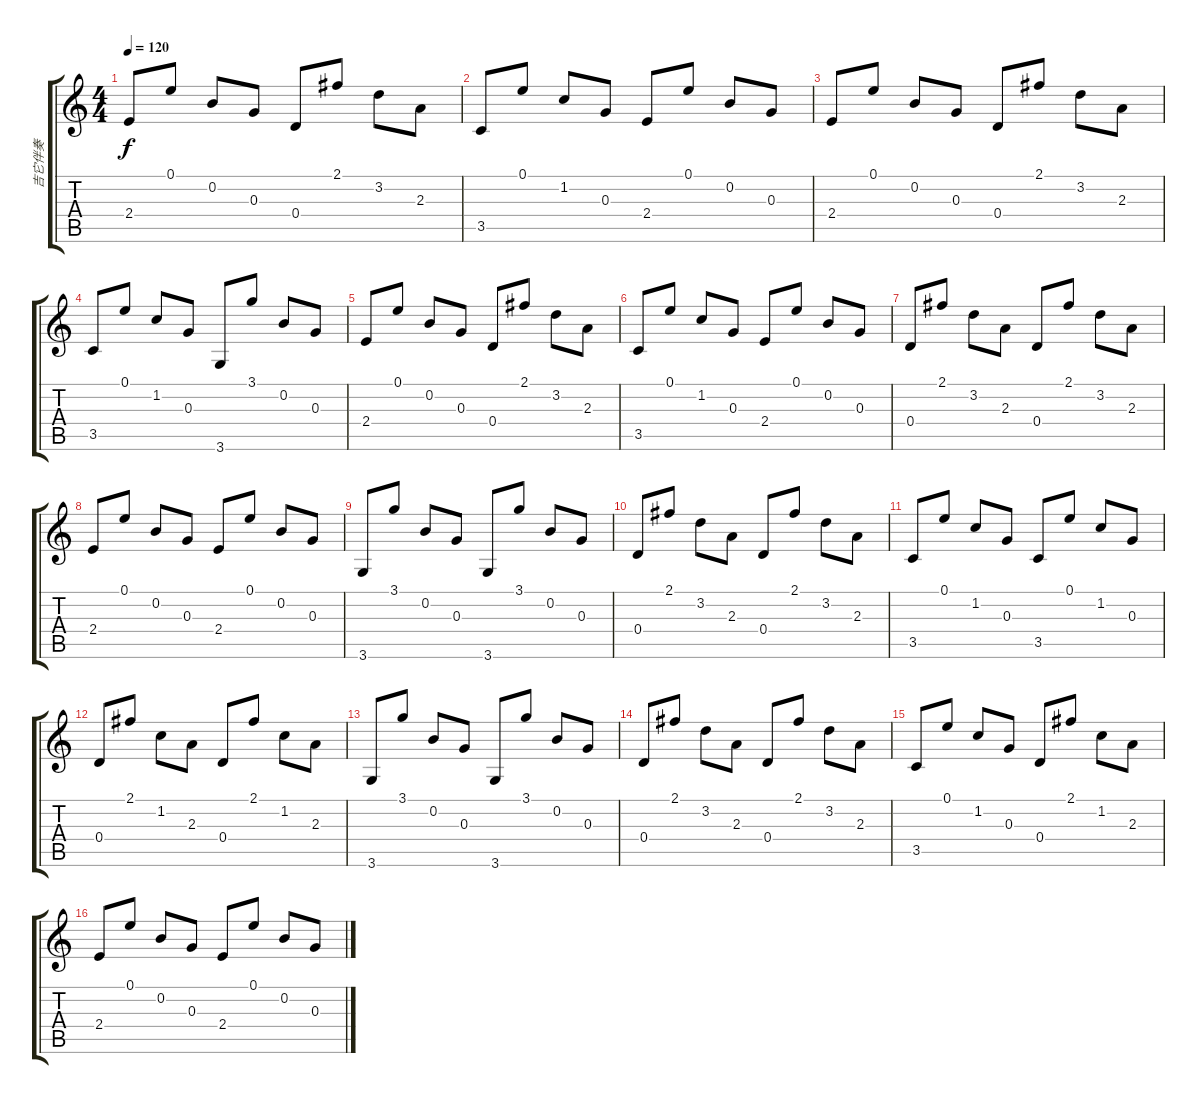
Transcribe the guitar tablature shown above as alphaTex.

\track ("吉它伴奏" "吉它伴奏") {instrument acousticguitarnylon}
\staff {score tabs}
\tuning (E4 B3 G3 D3 A2 E2) {hide}
\ts (4 4)
\tempo 120
\clef g2
\ks c
2.4.8{dy f instrument acousticguitarnylon} 0.1.8 0.2.8 0.3.8 0.4.8 2.1.8 3.2.8 2.3.8 |
3.5.8 0.1.8 1.2.8 0.3.8 2.4.8 0.1.8 0.2.8 0.3.8 |
2.4.8 0.1.8 0.2.8 0.3.8 0.4.8 2.1.8 3.2.8 2.3.8 |
3.5.8 0.1.8 1.2.8 0.3.8 3.6.8 3.1.8 0.2.8 0.3.8 |
2.4.8 0.1.8 0.2.8 0.3.8 0.4.8 2.1.8 3.2.8 2.3.8 |
3.5.8 0.1.8 1.2.8 0.3.8 2.4.8 0.1.8 0.2.8 0.3.8 |
0.4.8 2.1.8 3.2.8 2.3.8 0.4.8 2.1.8 3.2.8 2.3.8 |
2.4.8 0.1.8 0.2.8 0.3.8 2.4.8 0.1.8 0.2.8 0.3.8 |
3.6.8 3.1.8 0.2.8 0.3.8 3.6.8 3.1.8 0.2.8 0.3.8 |
0.4.8 2.1.8 3.2.8 2.3.8 0.4.8 2.1.8 3.2.8 2.3.8 |
3.5.8 0.1.8 1.2.8 0.3.8 3.5.8 0.1.8 1.2.8 0.3.8 |
0.4.8 2.1.8 1.2.8 2.3.8 0.4.8 2.1.8 1.2.8 2.3.8 |
3.6.8 3.1.8 0.2.8 0.3.8 3.6.8 3.1.8 0.2.8 0.3.8 |
0.4.8 2.1.8 3.2.8 2.3.8 0.4.8 2.1.8 3.2.8 2.3.8 |
3.5.8 0.1.8 1.2.8 0.3.8 0.4.8 2.1.8 1.2.8 2.3.8 |
2.4.8 0.1.8 0.2.8 0.3.8 2.4.8 0.1.8 0.2.8 0.3.8
